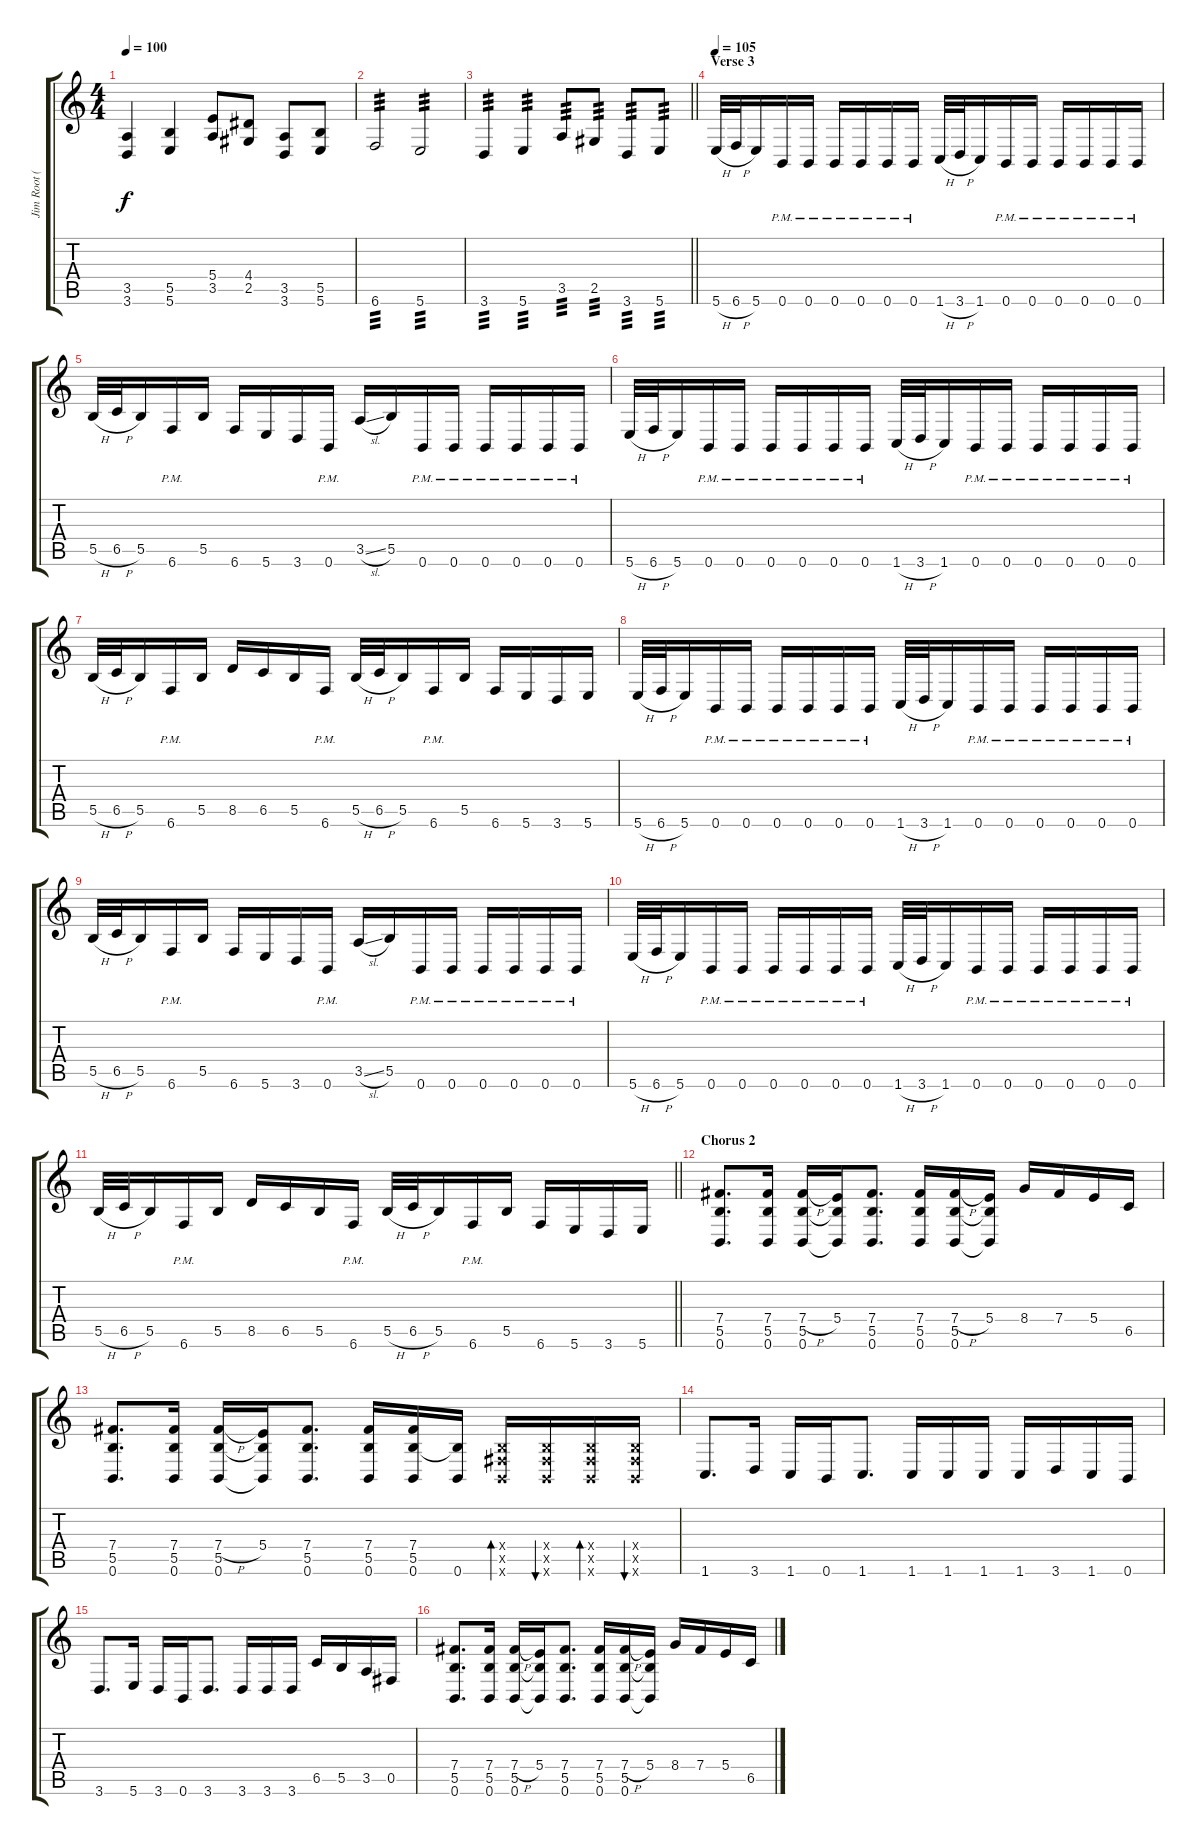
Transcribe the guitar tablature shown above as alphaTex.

\track ("Jim Root (Guitar Rhythm)" "Jim Root (") {instrument distortionguitar}
\staff {score tabs}
\tuning (Db4 Ab3 E3 B2 Gb2 B1) {hide}
\ts (4 4)
\tempo 100
\clef g2
\ks c
(3.5 3.6).4{dy f} (5.5 5.6).4 (5.4 3.5).8 (4.4 2.5).8 (3.5 3.6).8 (5.5 5.6).8 |
6.6.2{tp 3} 5.6.2{tp 3} |
\barLineRight lightlight
3.6.4{tp 3} 5.6.4{tp 3} 3.5.8{tp 3} 2.5.8{tp 3} 3.6.8{tp 3} 5.6.8{tp 3} |
\section ("" "Verse 3")
\tempo 105
5.6{h}.32 6.6{h}.32 5.6.16 0.6{pm}.16 0.6{pm}.16 0.6{pm}.16 0.6{pm}.16 0.6{pm}.16 0.6{pm}.16 1.6{h}.32 3.6{h}.32 1.6.16 0.6{pm}.16 0.6{pm}.16 0.6{pm}.16 0.6{pm}.16 0.6{pm}.16 0.6{pm}.16 |
5.5{h}.32 6.5{h}.32 5.5.16 6.6{pm}.16 5.5.16 6.6.16 5.6.16 3.6.16 0.6{pm}.16 3.5{sl}.16 5.5.16 0.6{pm}.16 0.6{pm}.16 0.6{pm}.16 0.6{pm}.16 0.6{pm}.16 0.6{pm}.16 |
5.6{h}.32 6.6{h}.32 5.6.16 0.6{pm}.16 0.6{pm}.16 0.6{pm}.16 0.6{pm}.16 0.6{pm}.16 0.6{pm}.16 1.6{h}.32 3.6{h}.32 1.6.16 0.6{pm}.16 0.6{pm}.16 0.6{pm}.16 0.6{pm}.16 0.6{pm}.16 0.6{pm}.16 |
5.5{h}.32 6.5{h}.32 5.5.16 6.6{pm}.16 5.5.16 8.5.16 6.5.16 5.5.16 6.6{pm}.16 5.5{h}.32 6.5{h}.32 5.5.16 6.6{pm}.16 5.5.16 6.6.16 5.6.16 3.6.16 5.6.16 |
5.6{h}.32 6.6{h}.32 5.6.16 0.6{pm}.16 0.6{pm}.16 0.6{pm}.16 0.6{pm}.16 0.6{pm}.16 0.6{pm}.16 1.6{h}.32 3.6{h}.32 1.6.16 0.6{pm}.16 0.6{pm}.16 0.6{pm}.16 0.6{pm}.16 0.6{pm}.16 0.6{pm}.16 |
5.5{h}.32 6.5{h}.32 5.5.16 6.6{pm}.16 5.5.16 6.6.16 5.6.16 3.6.16 0.6{pm}.16 3.5{sl}.16 5.5.16 0.6{pm}.16 0.6{pm}.16 0.6{pm}.16 0.6{pm}.16 0.6{pm}.16 0.6{pm}.16 |
5.6{h}.32 6.6{h}.32 5.6.16 0.6{pm}.16 0.6{pm}.16 0.6{pm}.16 0.6{pm}.16 0.6{pm}.16 0.6{pm}.16 1.6{h}.32 3.6{h}.32 1.6.16 0.6{pm}.16 0.6{pm}.16 0.6{pm}.16 0.6{pm}.16 0.6{pm}.16 0.6{pm}.16 |
\barLineRight lightlight
5.5{h}.32 6.5{h}.32 5.5.16 6.6{pm}.16 5.5.16 8.5.16 6.5.16 5.5.16 6.6{pm}.16 5.5{h}.32 6.5{h}.32 5.5.16 6.6{pm}.16 5.5.16 6.6.16 5.6.16 3.6.16 5.6.16 |
\section ("" "Chorus 2")
(7.4 5.5 0.6).8{d} (7.4 5.5 0.6).16 (7.4{h} 5.5 0.6).16 (5.4 5.5{t} 0.6{t}).16 (7.4 5.5 0.6).8{d} (7.4 5.5 0.6).16 (7.4{h} 5.5 0.6).16 (5.4 5.5{t} 0.6{t}).16 8.4.16 7.4.16 5.4.16 6.5.16 |
(7.4 5.5 0.6).8{d} (7.4 5.5 0.6).16 (7.4{h} 5.5 0.6).16 (5.4 5.5{t} 0.6{t}).16 (7.4 5.5 0.6).8{d} (7.4 5.5 0.6).16 (7.4 5.5 0.6).16 (5.5{t} 0.6).16 (0.4{x} 0.5{x} 0.6{x}).16{bd 120} (0.4{x} 0.5{x} 0.6{x}).16{bu 120} (0.4{x} 0.5{x} 0.6{x}).16{bd 120} (0.4{x} 0.5{x} 0.6{x}).16{bu 120} |
1.6.8{d} 3.6.16 1.6.16 0.6.16 1.6.8{d} 1.6.16 1.6.16 1.6.16 1.6.16 3.6.16 1.6.16 0.6.16 |
3.6.8{d} 5.6.16 3.6.16 0.6.16 3.6.8{d} 3.6.16 3.6.16 3.6.16 6.5.16 5.5.16 3.5.16 0.5.16 |
(7.4 5.5 0.6).8{d} (7.4 5.5 0.6).16 (7.4{h} 5.5 0.6).16 (5.4 5.5{t} 0.6{t}).16 (7.4 5.5 0.6).8{d} (7.4 5.5 0.6).16 (7.4{h} 5.5 0.6).16 (5.4 5.5{t} 0.6{t}).16 8.4.16 7.4.16 5.4.16 6.5.16
